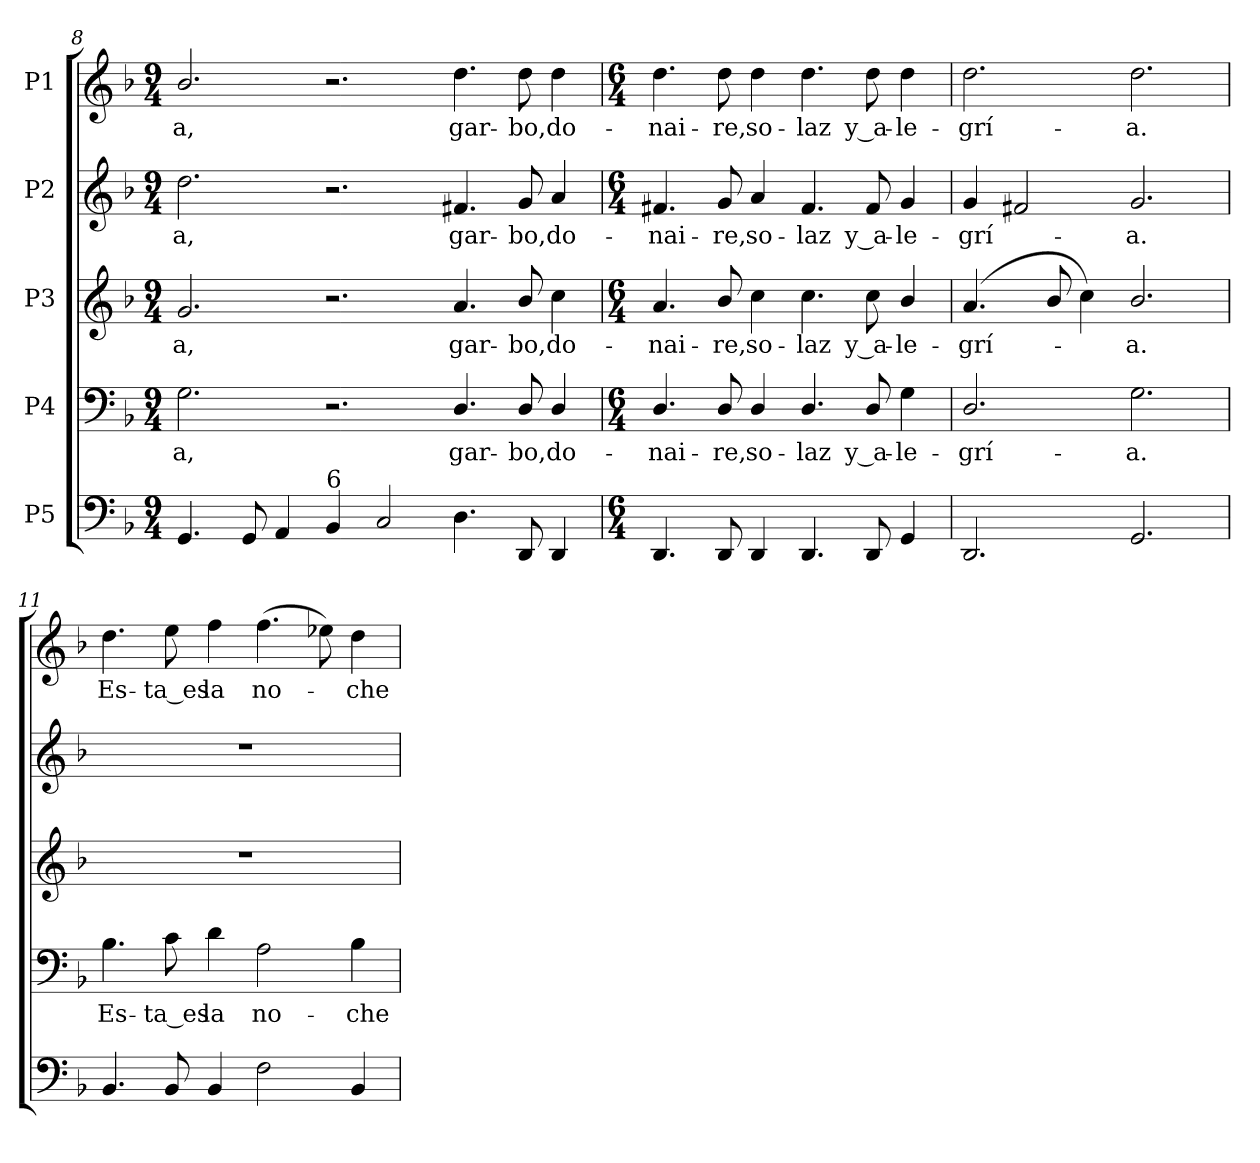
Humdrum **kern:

**kern	**kern	**text	**kern	**text	**kern	**text	**kern	**text
*part5	*part4	*part4	*part3	*part3	*part2	*part2	*part1	*part1
*staff5	*staff4	*staff4	*staff3	*staff3	*staff2	*staff2	*staff1	*staff1
*I"P5	*I"P4	*	*I"P3	*	*I"P2	*	*I"P1	*
*clefF4	*clefF4	*	*clefG2	*	*clefG2	*	*clefG2	*
*k[b-]	*k[b-]	*	*k[b-]	*	*k[b-]	*	*k[b-]	*
*F:	*F:	*	*F:	*	*F:	*	*F:	*
*M9/4	*M9/4	*	*M9/4	*	*M9/4	*	*M9/4	*
=8	=8	=8	=8	=8	=8	=8	=8	=8
!	!	!LO:LY:b:color=#000000	!	!	!	!	!	!
!	!	!	!	!LO:LY:b:color=#000000	!	!	!	!
!	!	!	!	!	!	!LO:LY:b:color=#000000	!	!
!	!	!	!	!	!	!	!	!LO:LY:b:color=#000000
4.GGi/	2.Gi\	-a,	2.gi/	-a,	2.ddi\	-a,	2.b-i/	-a,
8GGi/	.	.	.	.	.	.	.	.
4AAi/	.	.	.	.	.	.	.	.
!LO:TX:a:t=6	!	!	!	!	!	!	!	!
4BB-i/	2.r	.	2.r	.	2.r	.	2.r	.
2Ci/	.	.	.	.	.	.	.	.
!	!	!LO:LY:b:color=#000000	!	!	!	!	!	!
!	!	!	!	!LO:LY:b:color=#000000	!	!	!	!
!	!	!	!	!	!	!LO:LY:b:color=#000000	!	!
!	!	!	!	!	!	!	!	!LO:LY:b:color=#000000
4.Di\	4.Di/	gar-	4.ai/	gar-	4.f#Xi/	gar-	4.ddi\	gar-
!	!	!LO:LY:b:color=#000000	!	!	!	!	!	!
!	!	!	!	!LO:LY:b:color=#000000	!	!	!	!
!	!	!	!	!	!	!LO:LY:b:color=#000000	!	!
!	!	!	!	!	!	!	!	!LO:LY:b:color=#000000
8DDi/	8Di/	-bo,	8b-i/	-bo,	8gi/	-bo,	8ddi\	-bo,
!	!	!LO:LY:b:color=#000000	!	!	!	!	!	!
!	!	!	!	!LO:LY:b:color=#000000	!	!	!	!
!	!	!	!	!	!	!LO:LY:b:color=#000000	!	!
!	!	!	!	!	!	!	!	!LO:LY:b:color=#000000
4DDi/	4Di/	do-	4cci\	do-	4ai/	do-	4ddi\	do-
=9	=9	=9	=9	=9	=9	=9	=9	=9
*M6/4	*M6/4	*	*M6/4	*	*M6/4	*	*M6/4	*
!	!	!LO:LY:b:color=#000000	!	!	!	!	!	!
!	!	!	!	!LO:LY:b:color=#000000	!	!	!	!
!	!	!	!	!	!	!LO:LY:b:color=#000000	!	!
!	!	!	!	!	!	!	!	!LO:LY:b:color=#000000
4.DDi/	4.Di/	-nai-	4.ai/	-nai-	4.f#Xi/	-nai-	4.ddi\	-nai-
!	!	!LO:LY:b:color=#000000	!	!	!	!	!	!
!	!	!	!	!LO:LY:b:color=#000000	!	!	!	!
!	!	!	!	!	!	!LO:LY:b:color=#000000	!	!
!	!	!	!	!	!	!	!	!LO:LY:b:color=#000000
8DDi/	8Di/	-re,	8b-i/	-re,	8gi/	-re,	8ddi\	-re,
!	!	!LO:LY:b:color=#000000	!	!	!	!	!	!
!	!	!	!	!LO:LY:b:color=#000000	!	!	!	!
!	!	!	!	!	!	!LO:LY:b:color=#000000	!	!
!	!	!	!	!	!	!	!	!LO:LY:b:color=#000000
4DDi/	4Di/	so-	4cci\	so-	4ai/	so-	4ddi\	so-
!	!	!LO:LY:b:color=#000000	!	!	!	!	!	!
!	!	!	!	!LO:LY:b:color=#000000	!	!	!	!
!	!	!	!	!	!	!LO:LY:b:color=#000000	!	!
!	!	!	!	!	!	!	!	!LO:LY:b:color=#000000
4.DDi/	4.Di/	-laz	4.cci\	-laz	4.f#i/	-laz	4.ddi\	-laz
!	!	!LO:LY:b:color=#000000	!	!	!	!	!	!
!	!	!	!	!LO:LY:b:color=#000000	!	!	!	!
!	!	!	!	!	!	!LO:LY:b:color=#000000	!	!
!	!	!	!	!	!	!	!	!LO:LY:b:color=#000000
8DDi/	8Di/	y_a-	8cci\	y_a-	8f#i/	y_a-	8ddi\	y_a-
!	!	!LO:LY:b:color=#000000	!	!	!	!	!	!
!	!	!	!	!LO:LY:b:color=#000000	!	!	!	!
!	!	!	!	!	!	!LO:LY:b:color=#000000	!	!
!	!	!	!	!	!	!	!	!LO:LY:b:color=#000000
4GGi/	4Gi\	-le-	4b-i/	-le-	4gi/	-le-	4ddi\	-le-
!!LO:LB:g=z
=10	=10	=10	=10	=10	=10	=10	=10	=10
!	!	!LO:LY:b:color=#000000	!	!	!	!	!	!
!	!	!	!	!LO:LY:b:color=#000000	!	!	!	!
!	!	!	!	!	!	!LO:LY:b:color=#000000	!	!
!	!	!	!	!	!	!	!	!LO:LY:b:color=#000000
2.DDi/	2.Di/	-grí-	(4.ai/	-grí-	4gi/	-grí-	2.ddi\	-grí-
.	.	.	.	.	2f#Xi/	.	.	.
.	.	.	8b-i/	.	.	.	.	.
.	.	.	4cci\)	.	.	.	.	.
!	!	!LO:LY:b:color=#000000	!	!	!	!	!	!
!	!	!	!	!LO:LY:b:color=#000000	!	!	!	!
!	!	!	!	!	!	!LO:LY:b:color=#000000	!	!
!	!	!	!	!	!	!	!	!LO:LY:b:color=#000000
2.GGi/	2.Gi\	-a.	2.b-i/	-a.	2.gi/	-a.	2.ddi\	-a.
=11	=11	=11	=11	=11	=11	=11	=11	=11
!	!	!LO:LY:b:color=#000000	!LO:N:vis=1	!	!LO:N:vis=1	!	!	!
!	!	!	!	!	!	!	!	!LO:LY:b:color=#000000
4.BB-i/	4.B-i\	Es-	1.r	.	1.r	.	4.ddi\	Es-
!	!	!LO:LY:b:color=#000000	!	!	!	!	!	!
!	!	!	!	!	!	!	!	!LO:LY:b:color=#000000
8BB-i/	8ci\	-ta_es	.	.	.	.	8eei\	-ta_es
!	!	!LO:LY:b:color=#000000	!	!	!	!	!	!
!	!	!	!	!	!	!	!	!LO:LY:b:color=#000000
4BB-i/	4di\	la	.	.	.	.	4ffi\	la
!	!	!LO:LY:b:color=#000000	!	!	!	!	!	!
!	!	!	!	!	!	!	!	!LO:LY:b:color=#000000
2Fi\	2Ai\	no-	.	.	.	.	(4.ffi\	no-
.	.	.	.	.	.	.	8ee-Xi\)	.
!	!	!LO:LY:b:color=#000000	!	!	!	!	!	!
!	!	!	!	!	!	!	!	!LO:LY:b:color=#000000
4BB-i/	4B-i\	-che	.	.	.	.	4ddi\	-che
=	=	=	=	=	=	=	=	=
*-	*-	*-	*-	*-	*-	*-	*-	*-
